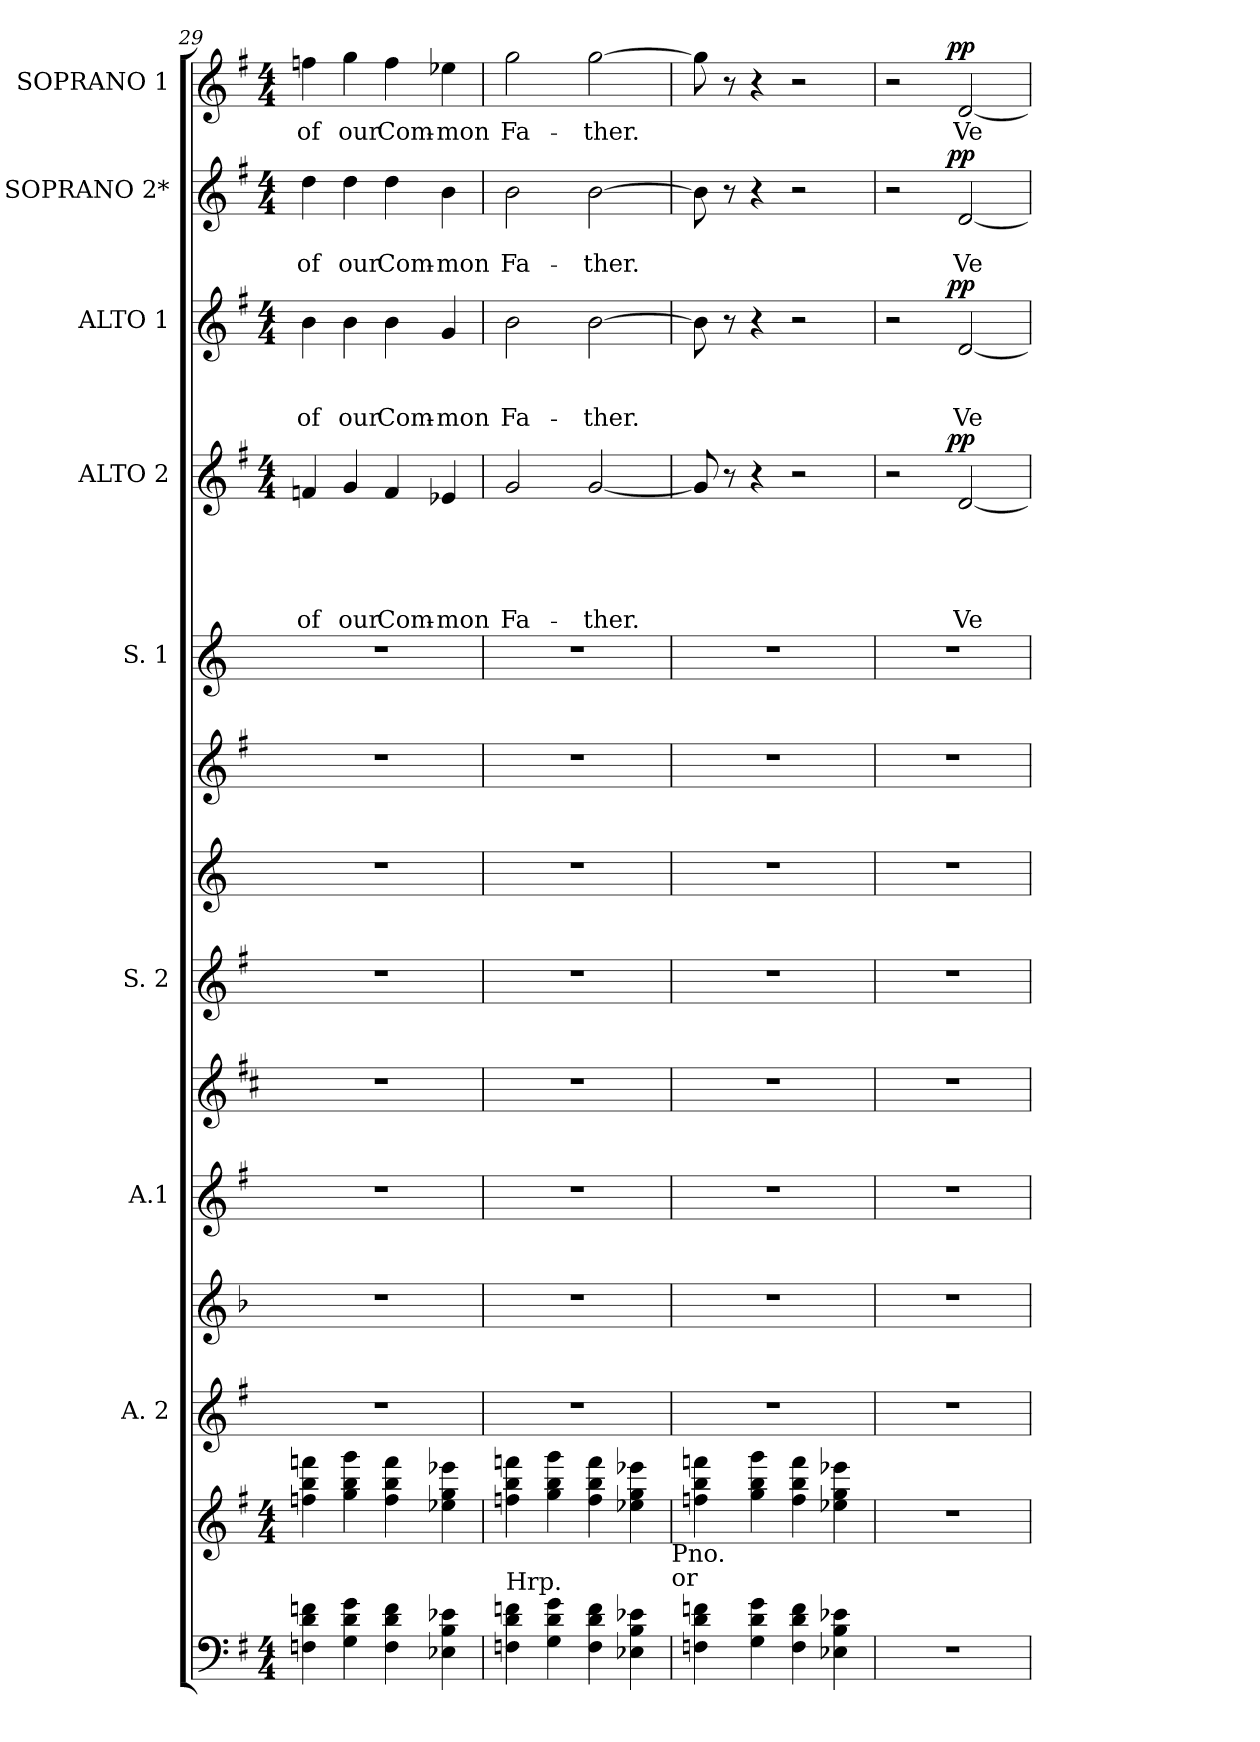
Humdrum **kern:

**kern	**kern	**kern	**kern	**kern	**kern	**kern	**kern	**kern	**kern	**kern	**text	**text	**text	**text	**text	**dynam	**kern	**text	**text	**text	**dynam	**kern	**text	**text	**dynam	**kern	**text	**dynam
*part14	*part13	*part12	*part11	*part10	*part9	*part8	*part7	*part6	*part5	*part4	*part4	*part4	*part4	*part4	*part4	*part4	*part3	*part3	*part3	*part3	*part3	*part2	*part2	*part2	*part2	*part1	*part1	*part1
*staff14	*staff13	*staff12	*staff11	*staff10	*staff9	*staff8	*staff7	*staff6	*staff5	*staff4	*staff4	*staff4	*staff4	*staff4	*staff4	*staff4	*staff3	*staff3	*staff3	*staff3	*staff3	*staff2	*staff2	*staff2	*staff2	*staff1	*staff1	*staff1
*	*	*I"A. 2	*	*I"A.1	*	*I"S. 2	*	*	*I"S. 1	*I"ALTO 2	*	*	*	*	*	*	*I"ALTO 1	*	*	*	*	*I"SOPRANO 2*	*	*	*	*I"SOPRANO 1	*	*
*	*	*	*	*	*	*	*	*	*	*I'A. 2	*	*	*	*	*	*	*I'A.1	*	*	*	*	*I'S. 2	*	*	*	*I'S. 1	*	*
*clefF4	*clefG2	*clefG2	*clefG2	*clefG2	*clefG2	*clefG2	*clefG2	*clefG2	*clefG2	*clefG2	*	*	*	*	*	*	*clefG2	*	*	*	*	*clefG2	*	*	*	*clefG2	*	*
*ITrd1c2	*ITrd1c2	*ITrd1c2	*	*ITrd1c2	*ITrd-2c-3	*ITrd1c2	*ITrd-3c-5	*ITrd1c2	*ITrd-3c-5	*ITrd1c2	*	*	*	*	*	*	*ITrd1c2	*	*	*	*	*ITrd1c2	*	*	*	*ITrd1c2	*	*
*k[b-]	*k[b-]	*k[b-]	*k[b-]	*k[b-]	*k[b-]	*k[b-]	*k[b-]	*k[b-]	*k[b-]	*k[b-]	*	*	*	*	*	*	*k[b-]	*	*	*	*	*k[b-]	*	*	*	*k[b-]	*	*
*F:	*F:	*F:	*F:	*F:	*F:	*F:	*F:	*F:	*F:	*F:	*	*	*	*	*	*	*F:	*	*	*	*	*F:	*	*	*	*F:	*	*
*M4/4	*M4/4	*	*	*	*	*	*	*	*	*M4/4	*	*	*	*	*	*	*M4/4	*	*	*	*	*M4/4	*	*	*	*M4/4	*	*
=29	=29	=29	=29	=29	=29	=29	=29	=29	=29	=29	=29	=29	=29	=29	=29	=29	=29	=29	=29	=29	=29	=29	=29	=29	=29	=29	=29	=29
!	!	!	!	!	!	!	!	!	!	!	!	!	!	!	!LO:LY:b	!	!	!	!	!LO:LY:b	!	!	!	!LO:LY:b	!	!	!LO:LY:b	!
4E-X\ 4c\ 4e-X\	4ee-X\ 4aa\ 4eee-X\	1r	1r	1r	1r	1r	1r	1r	1r	4e-X/	.	.	.	.	of	.	4a\	.	.	of	.	4cc\	.	of	.	4ee-X\	of	.
!	!	!	!	!	!	!	!	!	!	!	!	!	!	!	!LO:LY:b	!	!	!	!	!LO:LY:b	!	!	!	!LO:LY:b	!	!	!LO:LY:b	!
4F\ 4c\ 4f\	4ff\ 4aa\ 4fff\	.	.	.	.	.	.	.	.	4f/	.	.	.	.	our	.	4a\	.	.	our	.	4cc\	.	our	.	4ff\	our	.
!	!	!	!	!	!	!	!	!	!	!	!	!	!	!	!LO:LY:b	!	!	!	!	!LO:LY:b	!	!	!	!LO:LY:b	!	!	!LO:LY:b	!
4E-\ 4c\ 4e-\	4ee-\ 4aa\ 4eee-\	.	.	.	.	.	.	.	.	4e-/	.	.	.	.	Com-	.	4a\	.	.	Com-	.	4cc\	.	Com-	.	4ee-\	Com-	.
!	!	!	!	!	!	!	!	!	!	!	!	!	!	!	!LO:LY:b	!	!	!	!	!LO:LY:b	!	!	!	!LO:LY:b	!	!	!LO:LY:b	!
4D-X\ 4A\ 4d-X\	4dd-X\ 4ff\ 4ddd-X\	.	.	.	.	.	.	.	.	4d-X/	.	.	.	.	-mon	.	4f/	.	.	-mon	.	4a\	.	-mon	.	4dd-X\	-mon	.
!!LO:LB:g=z
=30	=30	=30	=30	=30	=30	=30	=30	=30	=30	=30	=30	=30	=30	=30	=30	=30	=30	=30	=30	=30	=30	=30	=30	=30	=30	=30	=30	=30
!LO:TX:a:t=Hrp.	!	!	!	!	!	!	!	!	!	!	!	!	!	!	!	!	!	!	!	!	!	!	!	!	!	!	!	!
!	!	!	!	!	!	!	!	!	!	!	!	!	!	!	!LO:LY:b	!	!	!	!	!LO:LY:b	!	!	!	!LO:LY:b	!	!	!LO:LY:b	!
4E-X\ 4c\ 4e-X\	4ee-X\ 4aa\ 4eee-X\	1r	1r	1r	1r	1r	1r	1r	1r	2f/	.	.	.	.	Fa-	.	2a\	.	.	Fa-	.	2a\	.	Fa-	.	2ff\	Fa-	.
4F\ 4c\ 4f\	4ff\ 4aa\ 4fff\	.	.	.	.	.	.	.	.	.	.	.	.	.	.	.	.	.	.	.	.	.	.	.	.	.	.	.
!	!	!	!	!	!	!	!	!	!	!	!	!	!	!	!LO:LY:b	!	!	!	!	!LO:LY:b	!	!	!	!LO:LY:b	!	!	!LO:LY:b	!
4E-\ 4c\ 4e-\	4ee-\ 4aa\ 4eee-\	.	.	.	.	.	.	.	.	[<2f/	.	.	.	.	-ther.	.	[>2a\	.	.	-ther.	.	[>2a\	.	-ther.	.	[>2ff\	-ther.	.
4D-X\ 4A\ 4d-X\	4dd-X\ 4ff\ 4ddd-X\	.	.	.	.	.	.	.	.	.	.	.	.	.	.	.	.	.	.	.	.	.	.	.	.	.	.	.
!	!LO:TX:b:t=Pno.	!	!	!	!	!	!	!	!	!	!	!	!	!	!	!	!	!	!	!	!	!	!	!	!	!	!	!
!	!LO:TX:b:t=or	!	!	!	!	!	!	!	!	!	!	!	!	!	!	!	!	!	!	!	!	!	!	!	!	!	!	!
=31	=31	=31	=31	=31	=31	=31	=31	=31	=31	=31	=31	=31	=31	=31	=31	=31	=31	=31	=31	=31	=31	=31	=31	=31	=31	=31	=31	=31
4E-X\ 4c\ 4e-X\	4ee-X\ 4aa\ 4eee-X\	1r	1r	1r	1r	1r	1r	1r	1r	8f/]	.	.	.	.	.	.	8a\]	.	.	.	.	8a\]	.	.	.	8ff\]	.	.
.	.	.	.	.	.	.	.	.	.	8r	.	.	.	.	.	.	8r	.	.	.	.	8r	.	.	.	8r	.	.
4F\ 4c\ 4f\	4ff\ 4aa\ 4fff\	.	.	.	.	.	.	.	.	4r	.	.	.	.	.	.	4r	.	.	.	.	4r	.	.	.	4r	.	.
4E-\ 4c\ 4e-\	4ee-\ 4aa\ 4eee-\	.	.	.	.	.	.	.	.	2r	.	.	.	.	.	.	2r	.	.	.	.	2r	.	.	.	2r	.	.
4D-X\ 4A\ 4d-X\	4dd-X\ 4ff\ 4ddd-X\	.	.	.	.	.	.	.	.	.	.	.	.	.	.	.	.	.	.	.	.	.	.	.	.	.	.	.
=32	=32	=32	=32	=32	=32	=32	=32	=32	=32	=32	=32	=32	=32	=32	=32	=32	=32	=32	=32	=32	=32	=32	=32	=32	=32	=32	=32	=32
*	*	*	*	*	*	*	*	*	*	*^	*	*	*	*	*	*	*^	*	*	*	*	*^	*	*	*	*^	*	*
1r	1r	1r	1r	1r	1r	1r	1r	1r	1r	2r	4...ryy	.	.	.	.	.	.	2r	4...ryy	.	.	.	.	2r	4...ryy	.	.	.	2r	4...ryy	.	.
!	!	!	!	!	!	!	!	!	!	!	!	!	!	!	!	!	!LO:DY:a	!	!	!	!	!	!LO:DY:a	!	!	!	!	!LO:DY:a	!	!	!	!LO:DY:a
.	.	.	.	.	.	.	.	.	.	.	2ryy	.	.	.	.	.	pp	.	2ryy	.	.	.	pp	.	2ryy	.	.	pp	.	2ryy	.	pp
!	!	!	!	!	!	!	!	!	!	!	!	!	!	!	!	!LO:LY:b	!	!	!	!	!	!LO:LY:b	!	!	!	!	!LO:LY:b	!	!	!	!LO:LY:b	!
.	.	.	.	.	.	.	.	.	.	[<2c/	.	.	.	.	.	Ve-	.	[<2c/	.	.	.	Ve-	.	[<2c/	.	.	Ve-	.	[<2c/	.	Ve-	.
.	.	.	.	.	.	.	.	.	.	.	32ryy	.	.	.	.	.	.	.	32ryy	.	.	.	.	.	32ryy	.	.	.	.	32ryy	.	.
*	*	*	*	*	*	*	*	*	*	*v	*v	*	*	*	*	*	*	*	*	*	*	*	*	*v	*v	*	*	*	*v	*v	*	*
*	*	*	*	*	*	*	*	*	*	*	*	*	*	*	*	*	*v	*v	*	*	*	*	*	*	*	*	*	*	*
=	=	=	=	=	=	=	=	=	=	=	=	=	=	=	=	=	=	=	=	=	=	=	=	=	=	=	=	=
*-	*-	*-	*-	*-	*-	*-	*-	*-	*-	*-	*-	*-	*-	*-	*-	*-	*-	*-	*-	*-	*-	*-	*-	*-	*-	*-	*-	*-
